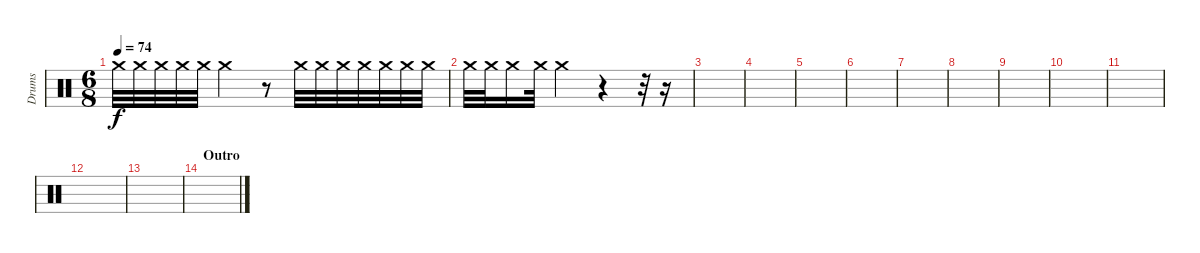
\track ("Drums" "Drums") {instrument percussion}
\staff {score}
\articulation defaults
\ts (6 8)
\tempo 74
\clef neutral
\ks c "Crash medium (hit)".32{dy f} "Crash medium (hit)".32 "Crash medium (hit)".32 "Crash medium (hit)".32 "Crash medium (hit)".32 "Crash medium (hit)".4
r.8{volume 4} "Crash medium (hit)".32 "Crash medium (hit)".32 "Crash medium (hit)".32 "Crash medium (hit)".32 "Crash medium (hit)".32 "Crash medium (hit)".32 "Crash medium (hit)".32 |
"Crash medium (hit)".32 "Crash medium (hit)".32 "Crash medium (hit)".16 "Crash medium (hit)".32 "Crash medium (hit)".4 r.4 r.32 r.16 |
|
|
|
|
|
|
|
|
|
|
|
\section ("" "Outro")
